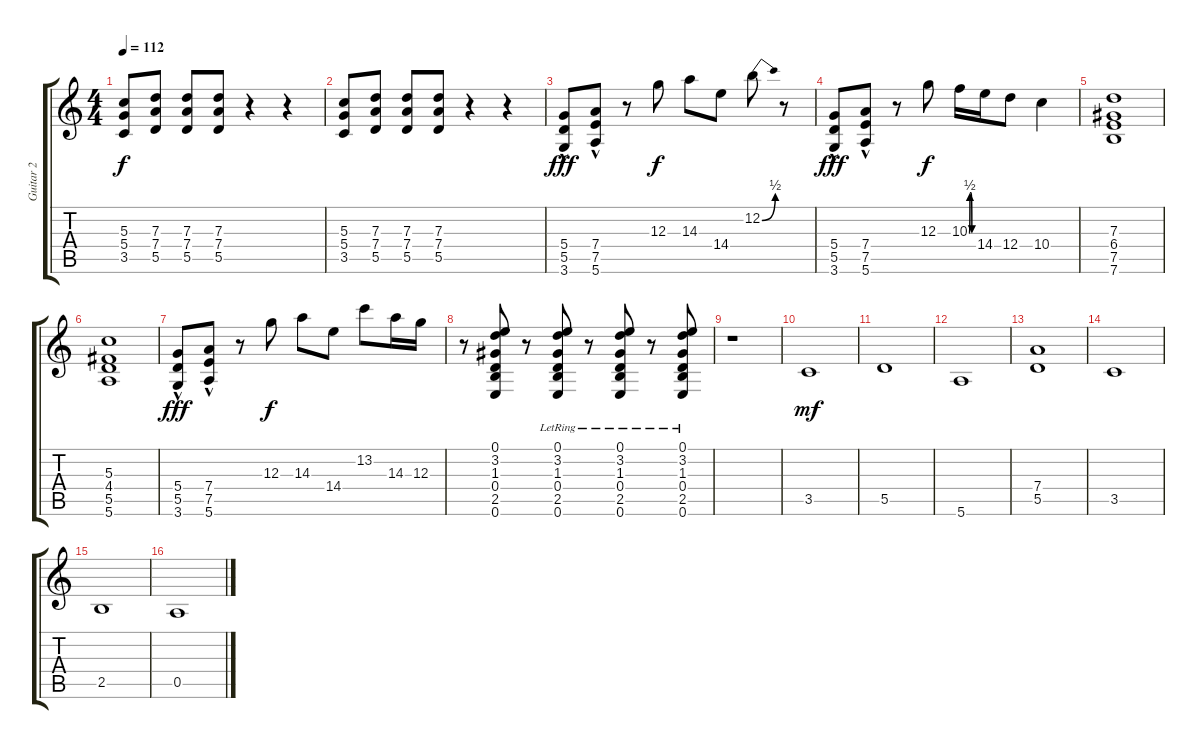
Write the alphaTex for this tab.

\track ("Guitar 2" "Guitar 2") {instrument overdrivenguitar}
\staff {score tabs}
\tuning (E4 B3 G3 D3 A2 E2) {hide}
\ts (4 4)
\tempo 112
\clef g2
\ks c
(5.3 5.4 3.5).8{dy f} (7.3 7.4 5.5).8 (7.3 7.4 5.5).8 (7.3 7.4 5.5).8 r.4 r.4 |
(5.3 5.4 3.5).8 (7.3 7.4 5.5).8 (7.3 7.4 5.5).8 (7.3 7.4 5.5).8 r.4 r.4 |
(5.4{hac} 5.5{hac} 3.6{hac}).8{dy fff} (7.4{hac} 7.5{hac} 5.6{hac}).8 r.8 12.3.8{dy f} 14.3.8 14.4.8 12.2{be (bend 0 0 60 2)}.8 r.8 |
(5.4{hac} 5.5{hac} 3.6{hac}).8{dy fff} (7.4{hac} 7.5{hac} 5.6{hac}).8 r.8 12.3.8{dy f} 10.3{be (custom 0 0 10 2 25 2 40 0 60 0)}.16 14.4.16 12.4.8 10.4.4 |
(7.3 6.4 7.5 7.6).1 |
(5.3 4.4 5.5 5.6).1 |
(5.4{hac} 5.5{hac} 3.6{hac}).8{dy fff} (7.4{hac} 7.5{hac} 5.6{hac}).8 r.8 12.3.8{dy f} 14.3.8 14.4.8 13.2.8 14.3.16 12.3.16 |
r.8 (0.1 3.2 1.3 0.4 2.5 0.6).8 r.8 (0.1{lr} 3.2{lr} 1.3{lr} 0.4{lr} 2.5{lr} 0.6{lr}).8 r.8 (0.1{lr} 3.2{lr} 1.3{lr} 0.4{lr} 2.5{lr} 0.6{lr}).8 r.8 (0.1{lr} 3.2{lr} 1.3{lr} 0.4{lr} 2.5{lr} 0.6{lr}).8 |
r.1 |
3.5.1{dy mf} |
5.5.1 |
5.6.1 |
(7.4 5.5).1 |
3.5.1 |
2.5.1 |
0.5.1
